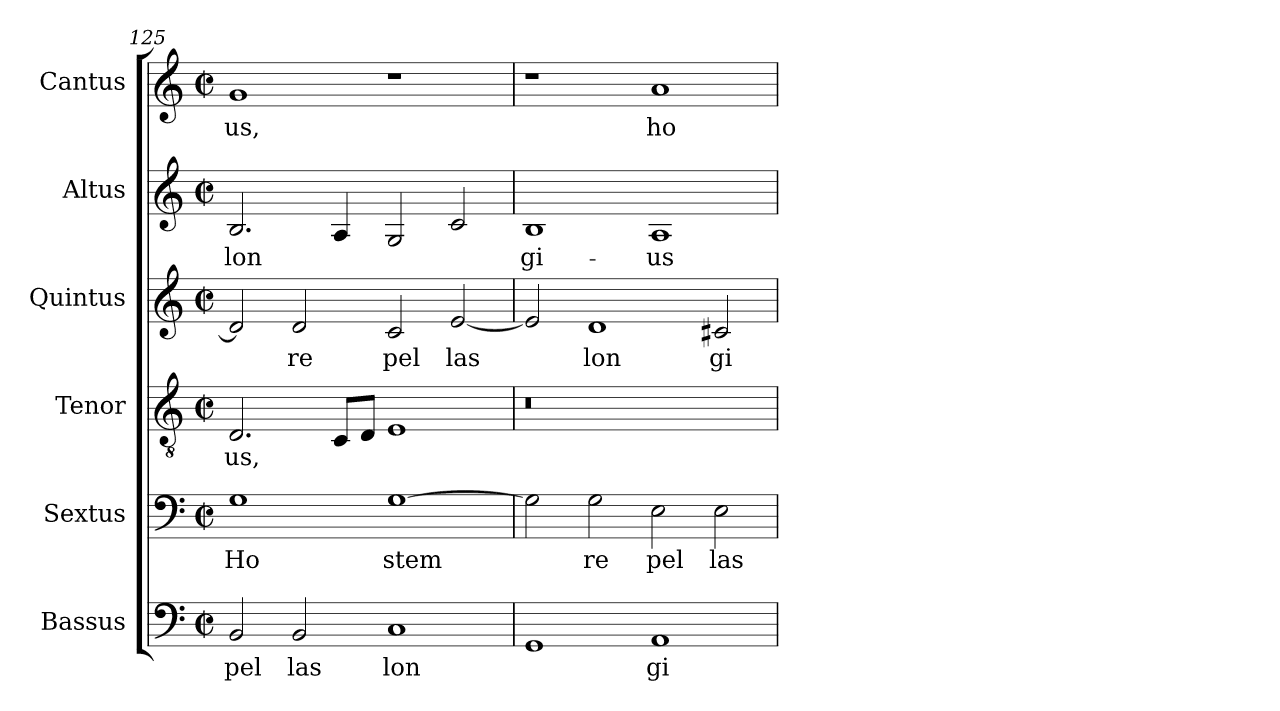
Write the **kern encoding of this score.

**kern	**text	**kern	**text	**kern	**text	**kern	**text	**kern	**text	**kern	**text
*part6	*part6	*part5	*part5	*part4	*part4	*part3	*part3	*part2	*part2	*part1	*part1
*staff6	*staff6	*staff5	*staff5	*staff4	*staff4	*staff3	*staff3	*staff2	*staff2	*staff1	*staff1
*I"Bassus	*	*I"Sextus	*	*I"Tenor	*	*I"Quintus	*	*I"Altus	*	*I"Cantus	*
*I'Bassus	*	*I'Sextus	*	*I'Tenor	*	*I'Quintus	*	*I'Altus	*	*I'Cantus	*
!!LO:PB:g=z
*clefF4	*	*clefF4	*	*clefGv2	*	*clefG2	*	*clefG2	*	*clefG2	*
*k[]	*	*k[]	*	*k[]	*	*k[]	*	*k[]	*	*k[]	*
*C:	*	*C:	*	*C:	*	*C:	*	*C:	*	*C:	*
*M2/2	*	*M2/2	*	*M2/2	*	*M2/2	*	*M2/2	*	*M2/2	*
*met(c|)	*	*met(c|)	*	*met(c|)	*	*met(c|)	*	*met(c|)	*	*met(c|)	*
=125	=125	=125	=125	=125	=125	=125	=125	=125	=125	=125	=125
!	!LO:LY:b:cj	!	!LO:LY:b:cj	!	!LO:LY:b:cj	!	!LO:LY:b:cj	!	!LO:LY:b:cj	!	!LO:LY:b:cj
2BB/	pel	1G	Ho	2.D/	us,	2d/]	.	2.B/	lon-	1g	us,
!	!LO:LY:b:cj	!	!	!	!	!	!LO:LY:b:cj	!	!	!	!
2BB/	las	.	.	.	.	2d/	re	.	.	.	.
!	!	!	!	!	!LO:LY:b:cj	!	!	!	!LO:LY:b:cj	!	!
.	.	.	.	8C/L	.	.	.	4A/	--	.	.
!	!	!	!	!	!LO:LY:b:cj	!	!	!	!	!	!
.	.	.	.	8D/J	.	.	.	.	.	.	.
!	!LO:LY:b:cj	!	!LO:LY:b:cj	!	!LO:LY:b:cj	!	!LO:LY:b:cj	!	!LO:LY:b:cj	!	!
1C	lon	[>1G	stem	1E	.	2c/	pel	2G/	--	1r	.
!	!	!	!	!	!	!	!LO:LY:b:cj	!	!LO:LY:b:cj	!	!
.	.	.	.	.	.	[<2e/	las	2c/	--	.	.
=126	=126	=126	=126	=126	=126	=126	=126	=126	=126	=126	=126
!	!LO:LY:b:cj	!	!LO:LY:b:cj	!	!	!	!LO:LY:b:cj	!	!LO:LY:b:cj	!	!
1GG	.	2G\]	.	0r	.	2e/]	.	1B	-gi-	1r	.
!	!	!	!LO:LY:b:cj	!	!	!	!LO:LY:b:cj	!	!	!	!
.	.	2G\	re	.	.	1d	lon	.	.	.	.
!	!LO:LY:b:cj	!	!LO:LY:b:cj	!	!	!	!	!	!LO:LY:b:cj	!	!LO:LY:b:cj
1AA	gi	2E\	pel	.	.	.	.	1A	-us	1a	ho
!	!	!	!LO:LY:b:cj	!	!	!	!LO:LY:b:cj	!	!	!	!
.	.	2E\	las	.	.	2c#/	gi	.	.	.	.
=	=	=	=	=	=	=	=	=	=	=	=
*-	*-	*-	*-	*-	*-	*-	*-	*-	*-	*-	*-
